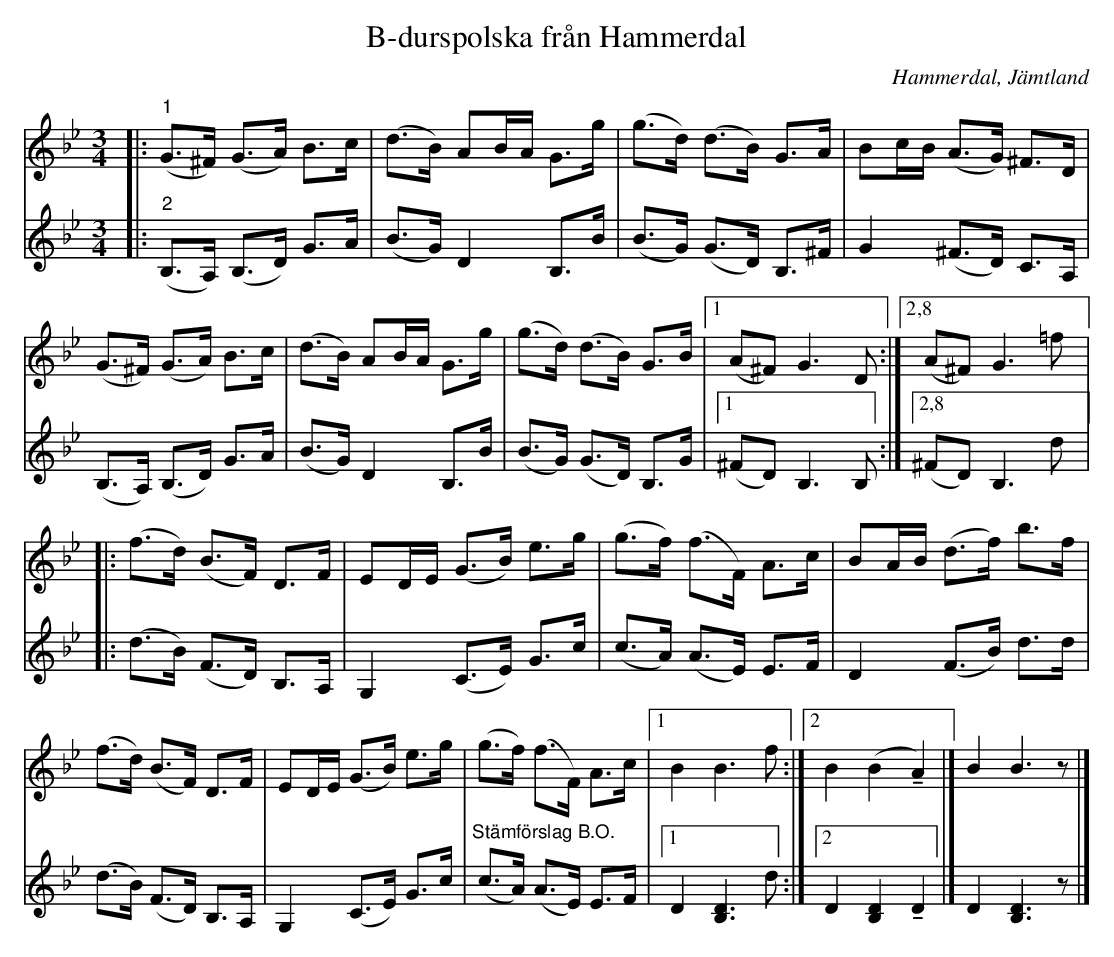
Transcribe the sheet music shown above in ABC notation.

X:1
T:B-durspolska från Hammerdal
O:Hammerdal, Jämtland
L:1/8
M:3/4
U:t=tenuto
K:Bb
V:1
|:"^1" (G>^F) (G>A) B>c | (d>B) AB/A/ G>g | (g>d) (d>B) G>A | Bc/B/ (A>G) ^F>D |
(G>^F) (G>A) B>c | (d>B) AB/A/ G>g | (g>d) (d>B) G>B |1 (A^F) G3 D :|2,8 (A^F) G3 =f |:
(f>d) (B>F) D>F | ED/E/ (G>B) e>g | (g>f) (f>F) A>c | BA/B/ (d>f) b>f |
(f>d) (B>F) D>F | ED/E/ (G>B) e>g | (g>f) (f>F) A>c |1 B2 B3 f :|2 B2 (B2 tA2) |] B2 B3 z |]
V:2
|:"^2" (B,>A,) (B,>D) G>A | (B>G) D2 B,>B | (B>G) (G>D) B,>^F | G2 (^F>D) C>A, |
(B,>A,) (B,>D) G>A | (B>G) D2 B,>B | (B>G) (G>D) B,>G |1 (^FD) B,3 B, :|2,8 (^FD) B,3 d |:
(d>B) (F>D) B,>A, | G,2 (C>E) G>c | (c>A) (A>E) E>F | D2 (F>B) d>d | (d>B) (F>D) B,>A, |
G,2 (C>E) G>c | "^Stämförslag B.O." (c>A) (A>E) E>F |1 D2 [B,D]3 d :|2  D2 [B,D]2 tD2 |] D2 [B,D]3 z |]
